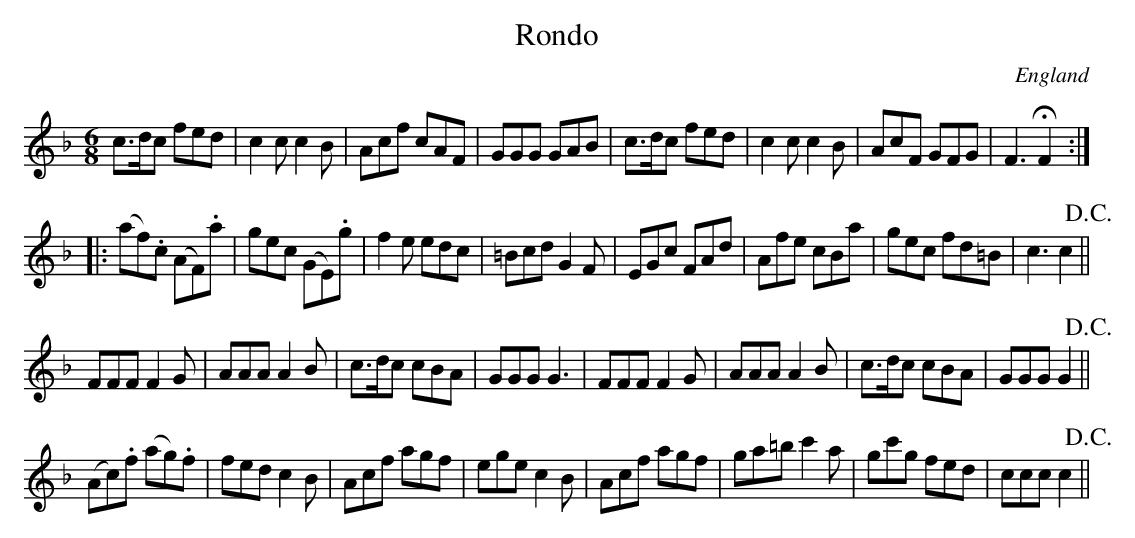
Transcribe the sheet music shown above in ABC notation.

X:1
T:Rondo
L:1/8
M:6/8
O:England
K:F major
c>dc fed | c2c c2B | Acf cAF | GGG GAB | \
c>dc fed | c2c c2B | AcF GFG | F3  HF2 ::
(af).c (AF).a | gec (GE).g | f2e edc | =Bcd G2F | \
EGc FAd | Afe cBa | gec fd=B | c3 c2 !D.C.! ||
FFF F2G | AAA A2B | c>dc cBA | GGG G3 | \
FFF F2G | AAA A2B | c>dc cBA | GGG G2 !D.C.! ||
(Ac).f (ag).f | fed  c2B  | Acf  agf | ege c2B | \
Acf    agf    | ga=b c'2a | gc'g fed | ccc c2 !D.C.! ||
